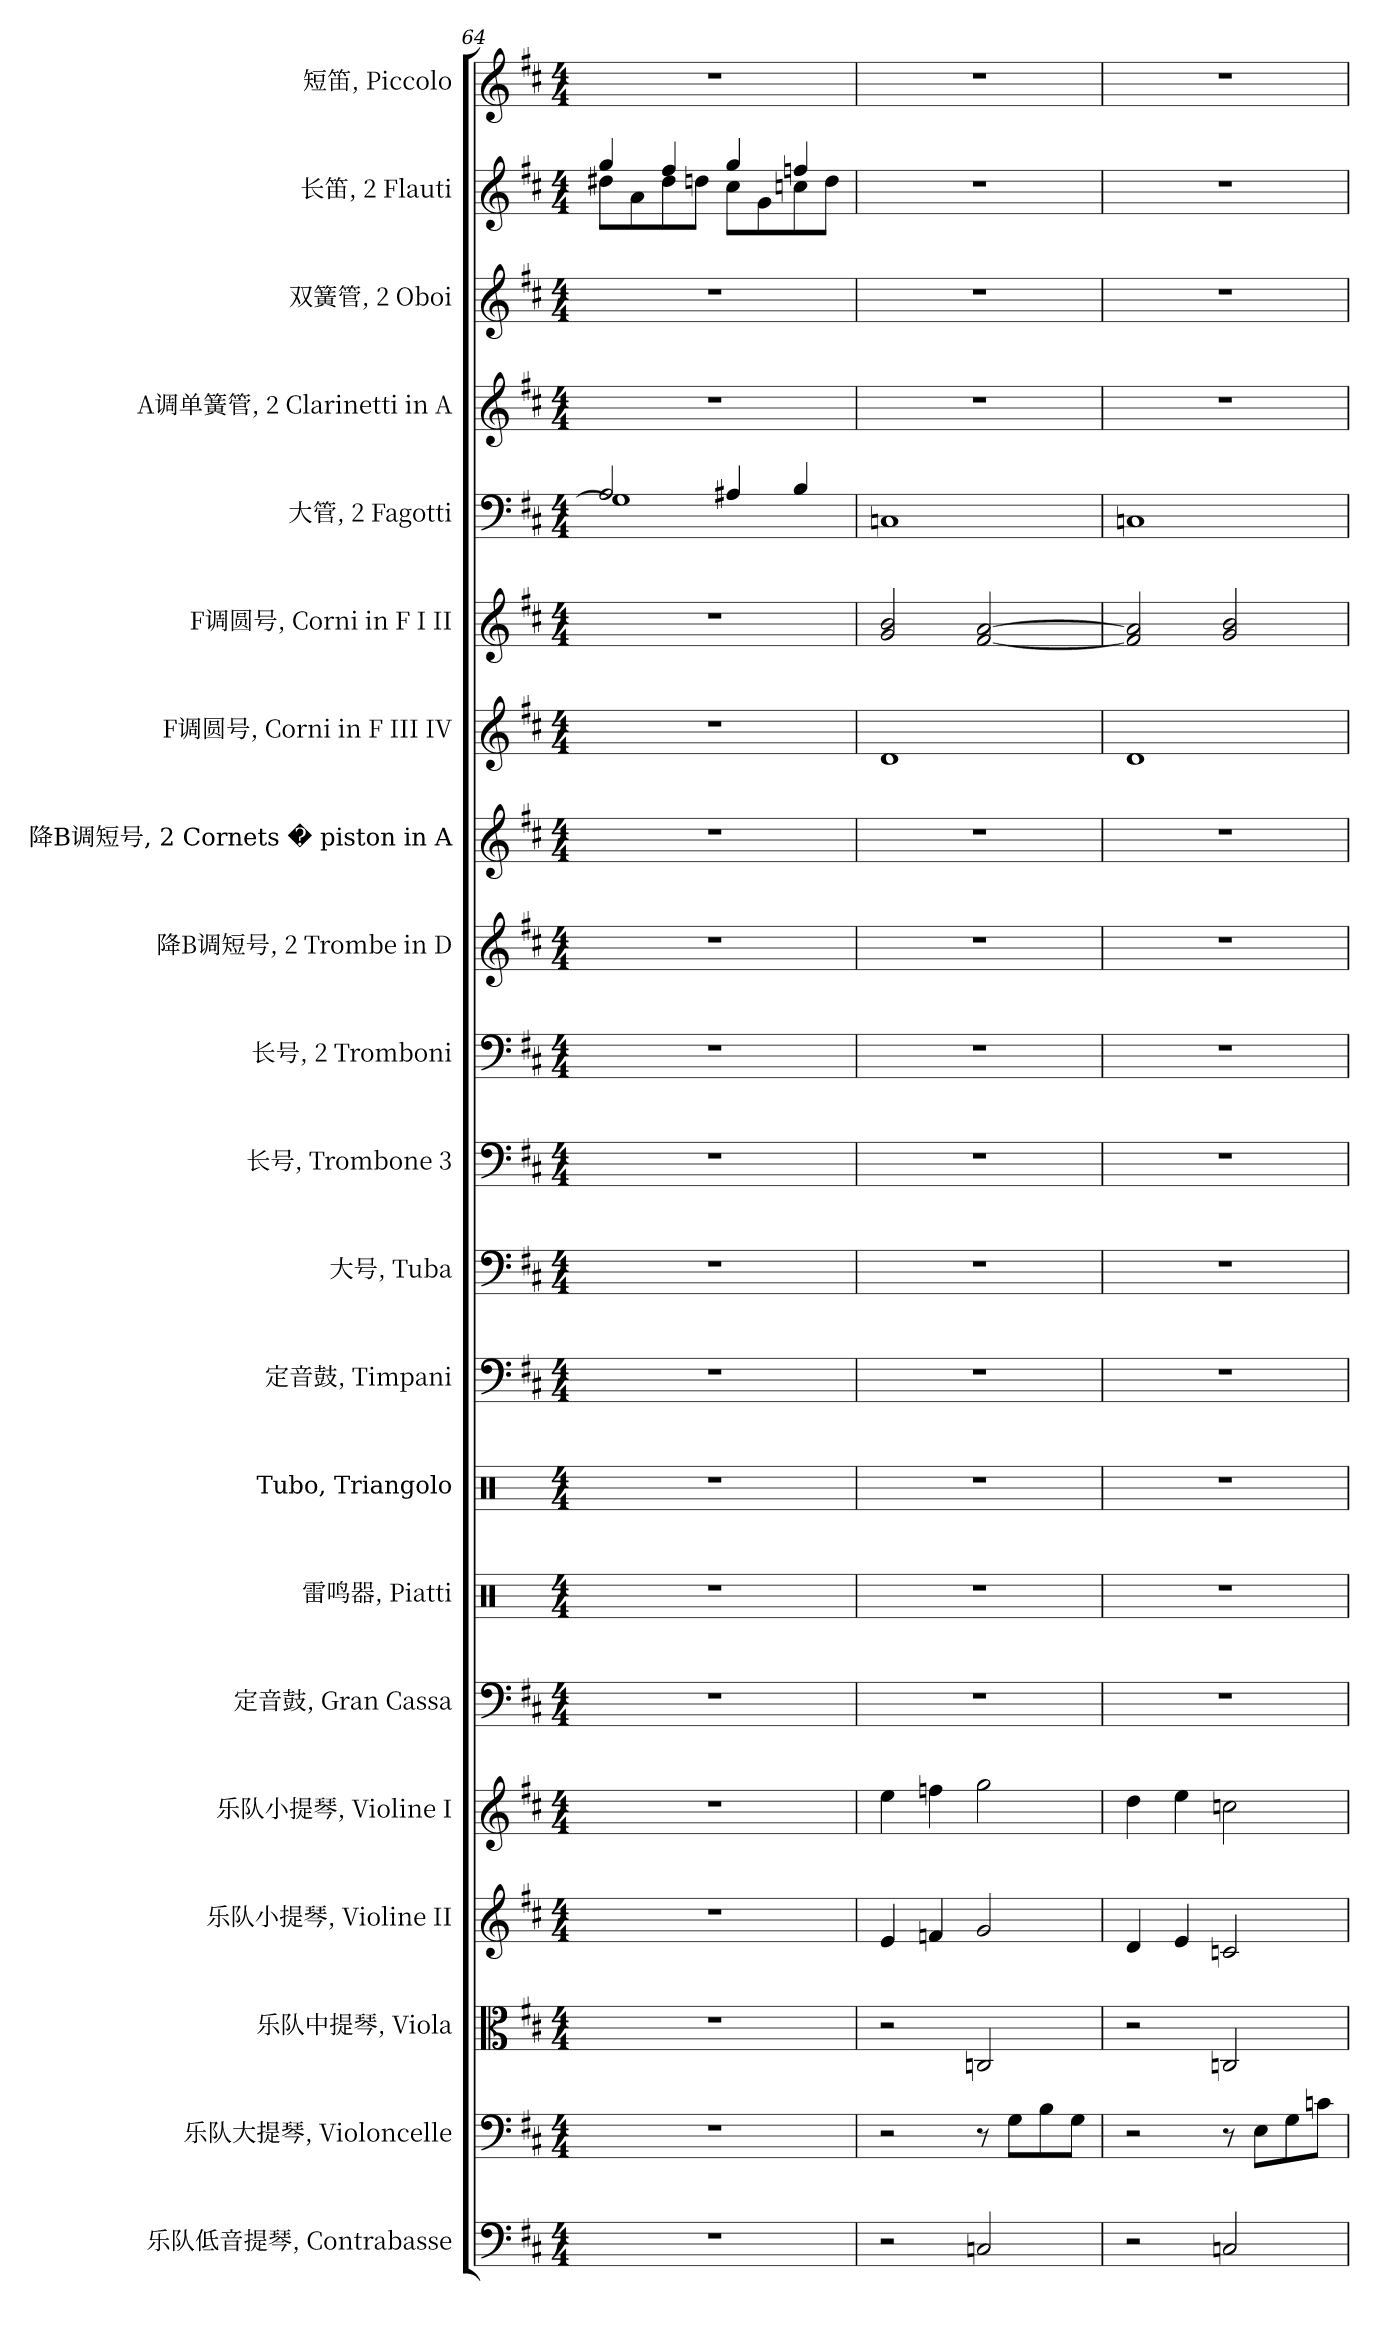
**kern	**kern	**kern	**kern	**kern	**kern	**kern	**kern	**kern	**kern	**kern	**kern	**kern	**kern	**kern	**kern	**kern	**kern	**kern	**kern	**kern
*part21	*part20	*part19	*part18	*part17	*part16	*part15	*part14	*part13	*part12	*part11	*part10	*part9	*part8	*part7	*part6	*part5	*part4	*part3	*part2	*part1
*staff21	*staff20	*staff19	*staff18	*staff17	*staff16	*staff15	*staff14	*staff13	*staff12	*staff11	*staff10	*staff9	*staff8	*staff7	*staff6	*staff5	*staff4	*staff3	*staff2	*staff1
*I"乐队低音提琴, Contrabasse	*I"乐队大提琴, Violoncelle	*I"乐队中提琴, Viola	*I"乐队小提琴, Violine II	*I"乐队小提琴, Violine I	*I"定音鼓, Gran Cassa	*I"雷鸣器, Piatti	*I"Tubo, Triangolo	*I"定音鼓, Timpani	*I"大号, Tuba	*I"长号, Trombone 3	*I"长号, 2 Tromboni	*I"降B调短号, 2 Trombe in D	*I"降B调短号, 2 Cornets � piston in A	*I"F调圆号, Corni in F III IV	*I"F调圆号, Corni in F I II	*I"大管, 2 Fagotti	*I"A调单簧管, 2 Clarinetti in A	*I"双簧管, 2 Oboi	*I"长笛, 2 Flauti	*I"短笛, Piccolo
*I'Cbs.	*	*	*	*	*	*	*I'Tu.	*I'Timp.	*I'Tba.	*I'Tbn.	*I'Tbn.	*	*I'B♭ Cnt.	*	*	*	*I'A Cl.	*I'Ob.	*I'Fl.	*I'Picc.
!!LO:PB:g=z
*clefF4	*clefF4	*clefC3	*clefG2	*clefG2	*clefF4	*clefX	*clefX	*clefF4	*clefF4	*clefF4	*clefF4	*clefG2	*clefG2	*clefG2	*clefG2	*clefF4	*clefG2	*clefG2	*clefG2	*clefG2
*ITrd7c12	*	*	*	*	*	*	*	*	*	*	*	*ITrd1c2	*ITrd1c2	*ITrd4c7	*ITrd4c7	*	*ITrd2c3	*	*	*ITrd-7c-12
*k[f#c#]	*k[f#c#]	*k[f#c#]	*k[f#c#]	*k[f#c#]	*k[f#c#]	*k[]	*k[]	*k[f#c#]	*k[f#c#]	*k[f#c#]	*k[f#c#]	*k[]	*k[]	*k[f#]	*k[f#]	*k[f#c#]	*k[f#c#g#d#a#]	*k[f#c#]	*k[f#c#]	*k[f#c#]
*M4/4	*M4/4	*M4/4	*M4/4	*M4/4	*M4/4	*M4/4	*M4/4	*M4/4	*M4/4	*M4/4	*M4/4	*M4/4	*M4/4	*M4/4	*M4/4	*M4/4	*M4/4	*M4/4	*M4/4	*M4/4
*MM120	*MM120	*MM120	*MM120	*MM120	*MM120	*MM120	*MM120	*MM120	*MM120	*MM120	*MM120	*MM120	*MM120	*MM120	*MM120	*MM120	*MM120	*MM120	*MM120	*MM120
=64	=64	=64	=64	=64	=64	=64	=64	=64	=64	=64	=64	=64	=64	=64	=64	=64	=64	=64	=64	=64
*	*	*	*	*	*	*	*	*	*	*	*	*	*	*	*	*^	*	*	*^	*
1r	1r	1r	1r	1r	1r	1r	1r	1r	1r	1r	1r	1r	1r	1r	1r	2A/	1G]	1r	1r	4gg/	8dd#X\L	1r
.	.	.	.	.	.	.	.	.	.	.	.	.	.	.	.	.	.	.	.	.	8a\	.
.	.	.	.	.	.	.	.	.	.	.	.	.	.	.	.	.	.	.	.	4ff#/	8dd#\	.
.	.	.	.	.	.	.	.	.	.	.	.	.	.	.	.	.	.	.	.	.	8ddn\J	.
.	.	.	.	.	.	.	.	.	.	.	.	.	.	.	.	4A#X/	.	.	.	4gg/	8cc#\L	.
.	.	.	.	.	.	.	.	.	.	.	.	.	.	.	.	.	.	.	.	.	8g\	.
.	.	.	.	.	.	.	.	.	.	.	.	.	.	.	.	4B/	.	.	.	4ffn/	8ccn\	.
.	.	.	.	.	.	.	.	.	.	.	.	.	.	.	.	.	.	.	.	.	8dd\J	.
*	*	*	*	*	*	*	*	*	*	*	*	*	*	*	*	*v	*v	*	*	*v	*v	*
=65	=65	=65	=65	=65	=65	=65	=65	=65	=65	=65	=65	=65	=65	=65	=65	=65	=65	=65	=65	=65
*	*	*	*	*	*	*	*	*	*	*	*	*	*	*	*	*	*	*	*	*MM125
2r	2r	2r	4e/	4ee\	1r	1r	1r	1r	1r	1r	1r	1r	1r	1G	2c/ 2e/	1Cn	1r	1r	1r	1r
.	.	.	4fn/	4ffn\	.	.	.	.	.	.	.	.	.	.	.	.	.	.	.	.
2CCn/	8r	2Cn/	2g/	2gg\	.	.	.	.	.	.	.	.	.	.	[2B/ [2d/	.	.	.	.	.
.	8G\L	.	.	.	.	.	.	.	.	.	.	.	.	.	.	.	.	.	.	.
.	8B\	.	.	.	.	.	.	.	.	.	.	.	.	.	.	.	.	.	.	.
.	8G\J	.	.	.	.	.	.	.	.	.	.	.	.	.	.	.	.	.	.	.
=66	=66	=66	=66	=66	=66	=66	=66	=66	=66	=66	=66	=66	=66	=66	=66	=66	=66	=66	=66	=66
*	*	*	*	*	*	*	*	*	*	*	*	*	*	*	*	*	*	*	*	*MM125
2r	2r	2r	4d/	4dd\	1r	1r	1r	1r	1r	1r	1r	1r	1r	1G	2B/] 2d/]	1Cn	1r	1r	1r	1r
.	.	.	4e/	4ee\	.	.	.	.	.	.	.	.	.	.	.	.	.	.	.	.
2CCn/	8r	2Cn/	2cn/	2ccn\	.	.	.	.	.	.	.	.	.	.	2c/ 2e/	.	.	.	.	.
.	8E\L	.	.	.	.	.	.	.	.	.	.	.	.	.	.	.	.	.	.	.
.	8G\	.	.	.	.	.	.	.	.	.	.	.	.	.	.	.	.	.	.	.
.	8cn\J	.	.	.	.	.	.	.	.	.	.	.	.	.	.	.	.	.	.	.
=	=	=	=	=	=	=	=	=	=	=	=	=	=	=	=	=	=	=	=	=
*-	*-	*-	*-	*-	*-	*-	*-	*-	*-	*-	*-	*-	*-	*-	*-	*-	*-	*-	*-	*-
